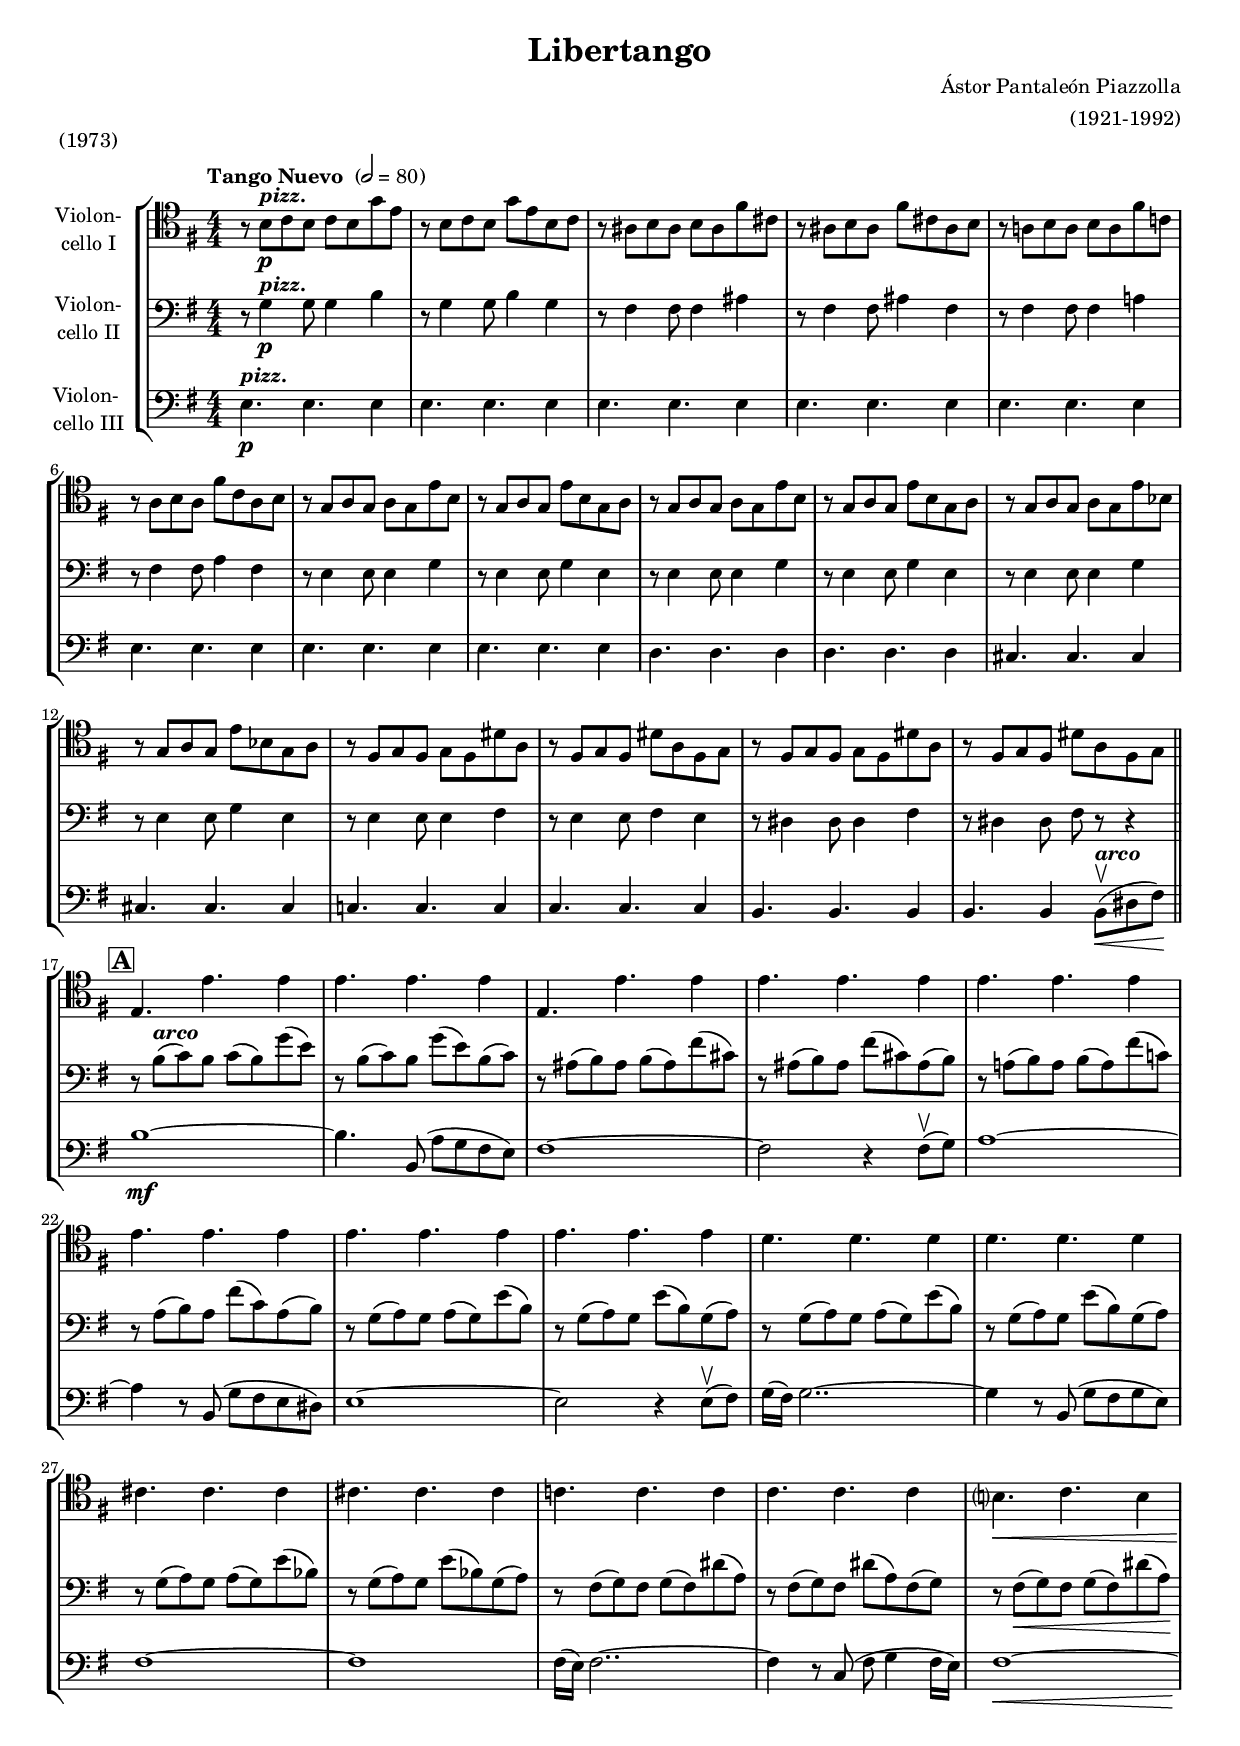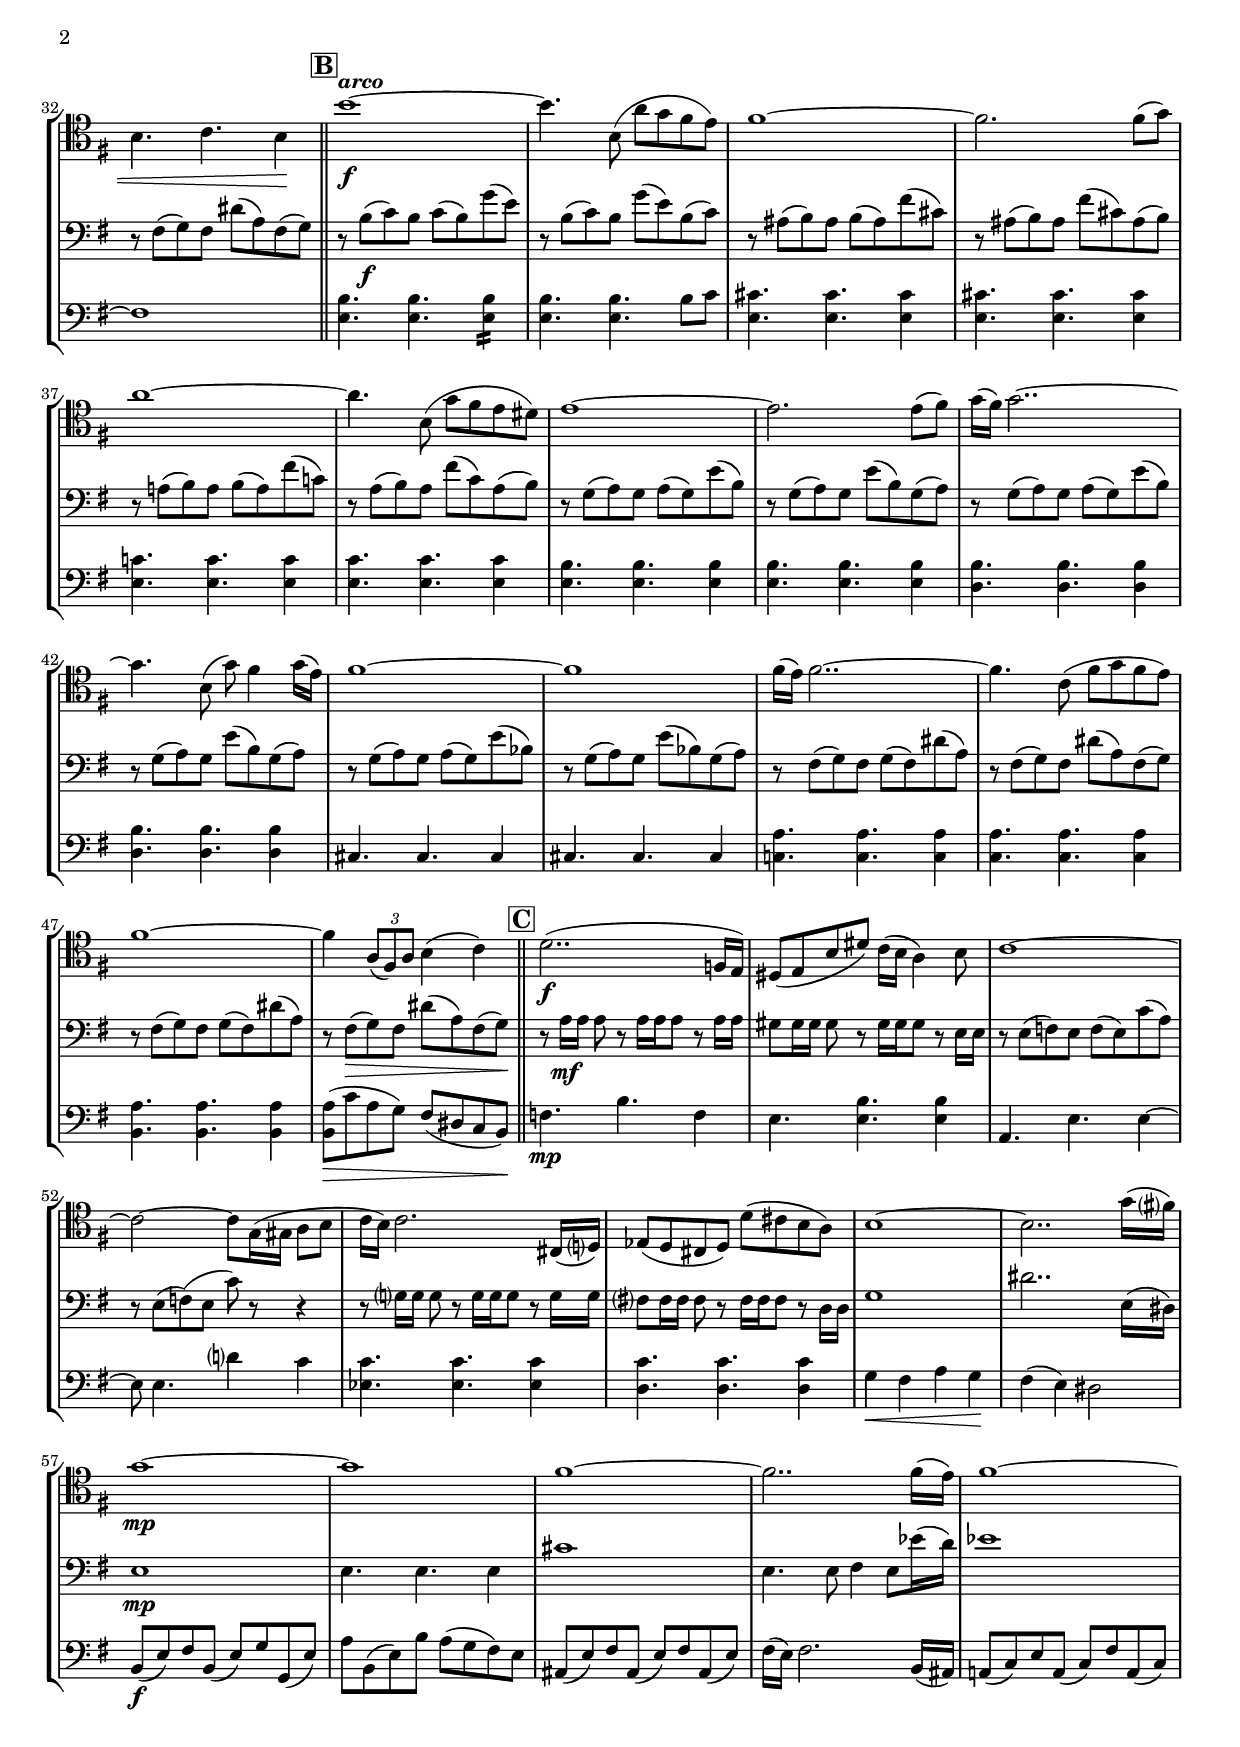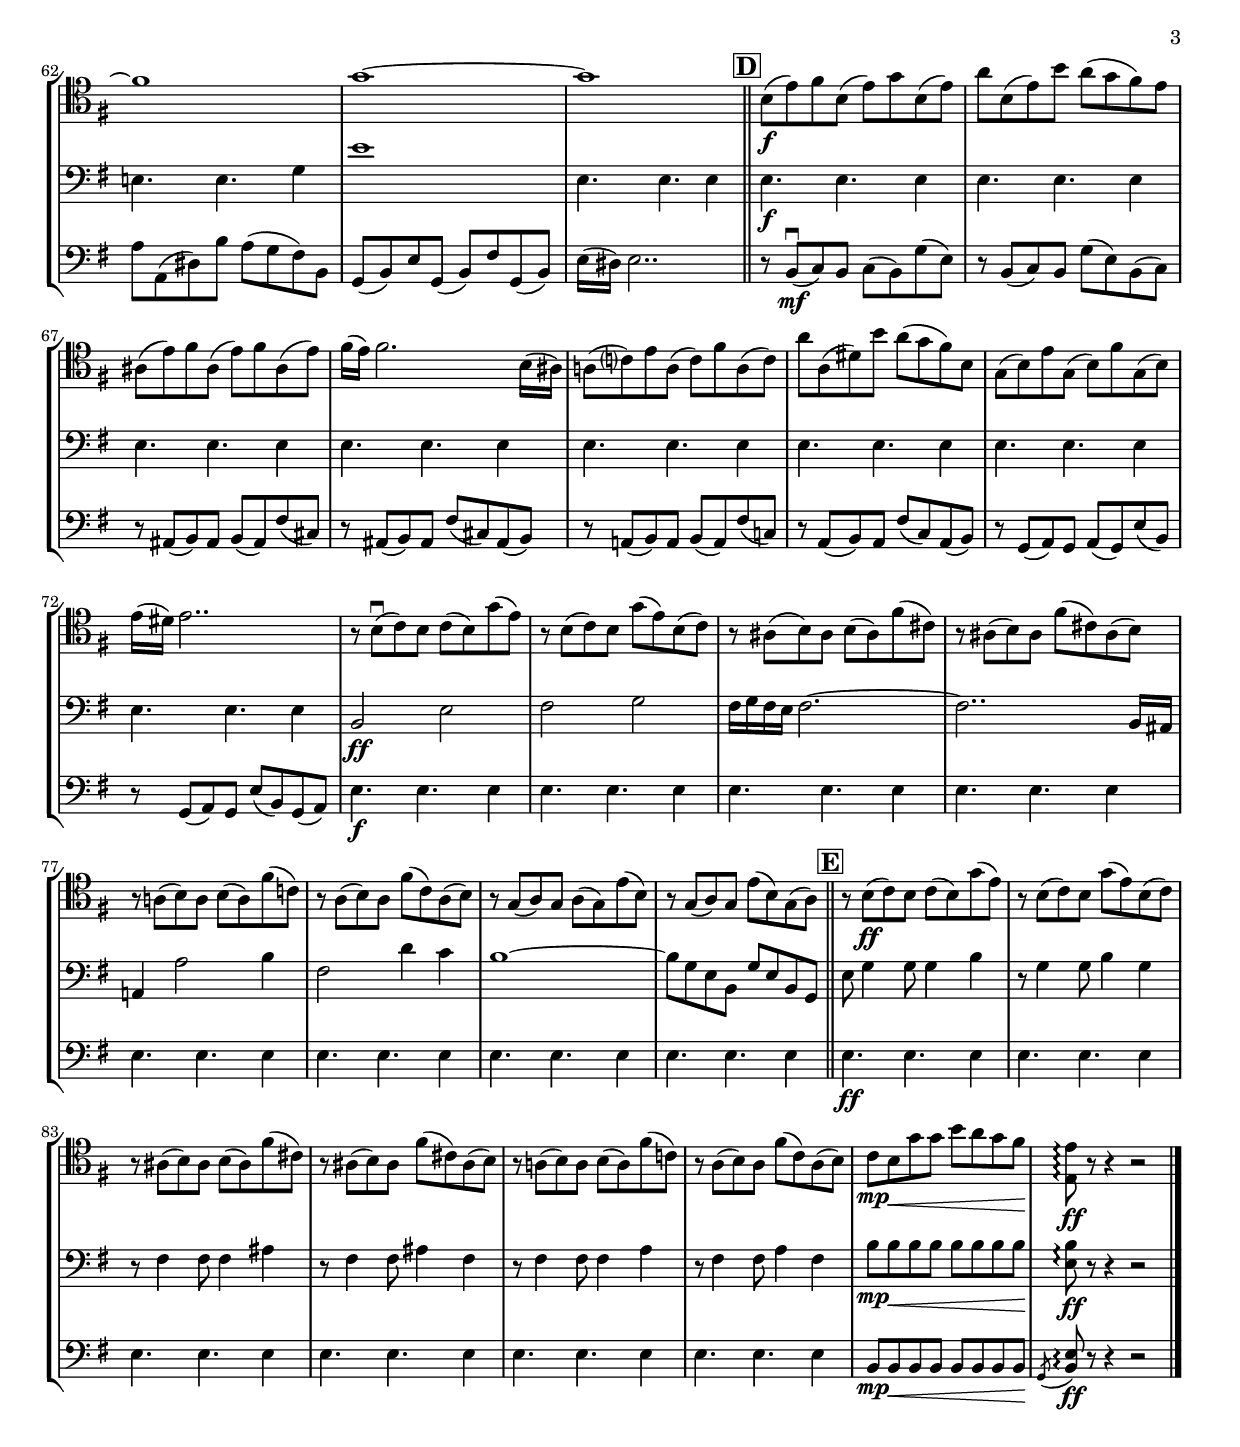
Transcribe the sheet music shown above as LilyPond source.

\version "2.18.2"
\include "deutsch.ly"
  
#(set-global-staff-size 17.6)

\header {
  title     = "Libertango"
  composer  = "Ástor Pantaleón Piazzolla"
  arranger  = "(1921-1992)"
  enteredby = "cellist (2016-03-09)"
  piece     = "(1973)"
}

voiceconsts = {
  \time 4/4
  \key c \major
  \tempo "Tango Nuevo " 2=80
  \numericTimeSignature
  \compressFullBarRests
  % Set default beaming for all staves
%  \set Timing.beamExceptions = #'()
%  \set Timing.baseMoment     = #(ly:make-moment 1 8)
%  \set Timing.beatStructure  = #'(2 2 2 3)
}

%mikl = "harpsichord"
% mist = "trumpet"
mist = "string ensemble 1"
%mikl = "accordion"
mikl = "concertina"
%miba = "bassoon"
%miba = "drawbar organ"
miba = "electric bass (finger)"

boxa = { \bar "||" \mark \markup \box \bold "A" }
boxb = { \bar "||" \mark \markup \box \bold "B" }
boxc = { \bar "||" \mark \markup \box \bold "C" }
boxd = { \bar "||" \mark \markup \box \bold "D" }
boxe = { \bar "||" \mark \markup \box \bold "E" }

arco = \markup \bold \italic "arco"
pizz = \markup \bold \italic "pizz."

va = \relative c' {
  \voiceconsts
  \clef "tenor"

  r8 e^\pizz\p f e f e c' a
  r e f e c' a e f
  r dis e dis e dis h' fis
  r dis e dis h' fis dis e

  r d! e d e d h' f!
  r d e d h' f d e
  r c d c d c a' e
  r c d c a' e c d

  r c d c d c a' e
  r c d c a' e c d
  r c d c d c a' es
  r c d c a' es c d

  r h c h c h gis' d
  r h c h gis' d h c
  r h c h c h gis' d

  r h c h gis' d h c \boxa
  a4. a' a4
  a4. a a4
  a,4. a' a4
  \repeat unfold 5 { a4. a a4 }
  \repeat unfold 2 { g4. g g4 }
  \repeat unfold 2 { fis4. fis fis4 }
  
  f!4. f f4
  f4. f f4
  e?4.\< f e4
  e4. f e4\! \boxb

  e'1~^\arco\f
  e4. e,8( d' c h a)
  h1~
  h2. h8( c)

  d1~
  d4. e,8( c' h a gis)
  a1~
  a2. a8( h)
  c16( h) c2..~

  c4. e,8( c') h4 c16( a)
  h1~
  h
  h16( a) h2..~

  h4. f8( h c h a)
  h1~
  h4 \times 2/3 { d,8( h) d } e4( f) \boxc
  g2..(\f b,16 a)

  gis8( a e' gis) f16( e d4) e8
  f1~
  f2~ f8 c16( cis d8 e
  f16 e) f2. fis,16( g?)

  as8( g fis g) g'( fis e d)
  e1~
  e2.. c'16( h?)
  c1~\mp
  c

  h~
  h2.. h16( a)
  h1~
  h

  c~
  c \boxd
  e,8(\f a) h e,( a) c e,( a)
  d e,( a) e' d( c h) a
  dis,( a') h dis,( a') h dis,( a')

  h16( a) h2. e,16( dis)
  d!8( f?) a d,( f) h d,( f)
  d' d,( gis) e' d( c h) e,
  c( e) a c,( e) h' c,( e)

  a16( gis) a2..
  r8 e(\downbow f) e f( e) c'( a)
  r e( f) e c'( a) e( f)
  r dis( e) dis e( dis) h'( fis)

  r dis( e) dis h'( fis) dis( e)
  r d!( e) d e( d) h'( f!)
  r d( e) d h'( f) d( e)
  r c( d) c d( c) a'( e)
  r c( d) c a'( e) c( d) \boxe

  r e(\ff f) e f( e) c'( a)
  r e( f) e c'( a) e( f)
  r dis( e) dis e( dis) h'( fis)
  r dis( e) dis h'( fis) dis( e)

  r d!( e) d e( d) h'( f!)
  r d( e) d h'( f) d( e)
  f\mp e\< c' c e d c h\!
  <a, a'>\arpeggio\ff r8 r4 r2 \bar "|."
}

vb = \relative c' {
  \voiceconsts
  \clef "bass"

  r8 c4^\pizz\p c8 c4 e
  r8 c4 c8 e4 c
  r8 h4 h8 h4 dis
  r8 h4 h8 dis4 h

  r8 h4 h8 h4 d!
  r8 h4 h8 d4 h
  \repeat unfold 3 {
    r8 a4 a8 a4 c
    r8 a4 a8 c4 a
  }

  r8 a4 a8 a4 h
  r8 a4 a8 h4 a
  r8 gis4 gis8 gis4 h

  r8 gis4 gis8 h r r4 \boxa
  r8 e(^\arco f) e f( e) c'( a)
  r e( f) e c'( a) e( f)
  r dis( e) dis e( dis) h'( fis)

  r dis( e) dis h'( fis) dis( e)
  r d!( e) d e( d) h'( f!)
  r d( e) d h'( f) d( e)
  r c( d) c d( c) a'( e)
  r c( d) c a'( e) c( d)

  r c( d) c d( c) a'( e)
  r c( d) c a'( e) c( d)
  r c( d) c d( c) a'( es)
  r c( d) c a'( es) c( d)

  r h( c) h c( h) gis'( d)
  r h( c) h gis'( d) h( c)
  r h(\< c) h c( h) gis'( d)\!
  r h( c) h gis'( d) h( c) \boxb
  r e(\f f) e f( e) c'( a)
  r e( f) e c'( a) e( f)
  r dis( e) dis e( dis) h'( fis)
  r dis( e) dis h'( fis) dis( e)

  r d!( e) d e( d) h'( f!)
  r d( e) d h'( f) d( e)
  \repeat unfold 2 {
    r c( d) c d( c) a'( e)
    r c( d) c a'( e) c( d)
  }

  r c( d) c d( c) a'( es)
  r c( d) c a'( es) c( d)
  r h( c) h c( h) gis'( d)

  r h( c) h gis'( d) h( c)
  r h( c) h c( h) gis'( d)
  r h(\> c) h gis'( d) h( c)\! \boxc
  r d16\mf d d8 r d16 d d8 r d16 d

  cis8 cis16 cis cis8 r cis16 cis cis8 r a16 a
  r8 a( b) a b( a) f'( d)
  r a( b)( a f') r r4
  r8 c?16 c c8 r c16 c c8 r c16 c

  h?8 h16 h h8 r h16 h h8 r g16 g
  c1
  gis'2.. a,16( gis)
  a1\mp
  a4. a a4

  fis'1
  a,4. a8 h4 a8 as'16( g)
  as1
  a,!4. a c4

  a'1
  a,4. a a4 \boxd
  a4.\f a a4
  
  \repeat unfold 7 { a4. a a4 }
  e2\ff a
  h c
  h16 c h a h2.~

  h2.. e,16 dis
  d!4 d'2 e4
  h2 g'4 f
  e1~
  e8 c a e c' a e c \boxe

  a' c4 c8 c4 e
  r8 c4 c8 e4 c
  r8 h4 h8 h4 dis
  r8 h4 h8 dis4 h

  r8 h4 h8 h4 d
  r8 h4 h8 d4 h
  e8\mp e\< e e e e e e\!
  <a, e'>\arpeggio\ff r r4 r2 \bar "|."
}

vc = \relative c' {
  \voiceconsts
  \clef "bass"

  a4.^\pizz\p a a4
  \repeat unfold 7 { a4. a a4 }
  
  \repeat unfold 2 { g4. g g4 }
  \repeat unfold 2 { fis4. fis fis4 }
  f!4. f f4
  f4. f f4
  e4. e e4

  e4. e4 e8(^\arco\upbow\< gis h)\! \boxa
  e1~\mf
  e4. e,8( d' c h a)
  h1~

  h2 r4 h8(\upbow c)
  d1~
  d4 r8 e,( c' h a gis)
  a1~
  a2 r4 a8(\upbow h)

  c16( h) c2..~
  c4 r8 e,( c' h c a)
  h1~
  h

  h16( a) h2..~
  h4 r8 f( h c4 h16 a)
  h1~\<
  h\! \boxb

  <a e'>4. <a e'> \repeat tremolo 4 <a e'>16
  <a e'>4. <a e'> e'8 f
  <a, fis'>4. <a fis'> <a fis'>4
  <a fis'>4. <a fis'> <a fis'>4
  
  <a f'!>4. <a f'> <a f'>4
  <a f'>4. <a f'> <a f'>4
  \repeat unfold 2 { <a e'>4. <a e'> <a e'>4 }
  
  \repeat unfold 2 { <g e'>4. <g e'> <g e'>4 }
  \repeat unfold 2 { fis4. fis fis4 }
  <f! d'>4. <f d'> <f d'>4
  
  <f d'>4. <f d'> <f d'>4
  <e d'>4. <e d'> <e d'>4
  <e d'>8(\> f' d c) h( gis f e)\! \boxc
  b'4.\mp e b4

  a4. <a e'> <a e'>4
  d,4. a' a4~
  a8 a4. g'?4 f
  <as, f'>4. <as f'> <as f'>4

  <g f'>4. <g f'> <g f'>4
  c\< h d c\!
  h( a) gis2
  e8(\f a) h e,( a) c c,( a')
  d e,( a) e' d( c h) a

  dis,( a') h dis,( a') h dis,( a')
  h16( a) h2. e,16( dis)
  d!8( f) a d,( f) h d,( f)
  d' d,( gis) e' d( c h) e,

  c( e) a c,( e) h' c,( e)
  a16( gis) a2.. \boxd
  r8 e(\downbow\mf f) e f( e) c'( a)
  r e( f) e c'( a) e( f)
  r dis( e) dis e( dis) h'( fis)

  r dis( e) dis h'( fis) dis( e)
  r d!( e) d e( d) h'( f!)
  r d( e) d h'( f) d( e)
  r c( d) c d( c) a'( e)

  r c( d) c a'( e) c( d)
  a'4.\f a a4
  \repeat unfold 7 { a4. a a4 } \boxe

  a4.\ff a a4
  \repeat unfold 5 { a4. a a4 }
  e8\mp e\< e e e e e e\!
  \acciaccatura c <e a>\arpeggio\ff r r4 r2 \bar "|."
}


music = \new StaffGroup <<
      \new Staff {
	\set Staff.midiInstrument = \mist
	\set Staff.instrumentName = \markup \center-column { "Violon-" "cello I" }
	\transpose c g, { \va }
      }

      \new Staff {
	\set Staff.midiInstrument = \mist
	\set Staff.instrumentName = \markup \center-column { "Violon-" "cello II" }
	\transpose c g, { \vb }
      }

      \new Staff {
	\set Staff.midiInstrument = \mikl
	\set Staff.instrumentName = \markup \center-column { "Violon- " "cello III"}
	\transpose c g, { \vc }
      }
>>

\book {
  \score {
    \music
    \layout {}
  }

  \score {
    \unfoldRepeats \music

    \midi {
      \context {
        \Score
      }
    }
  }
}
